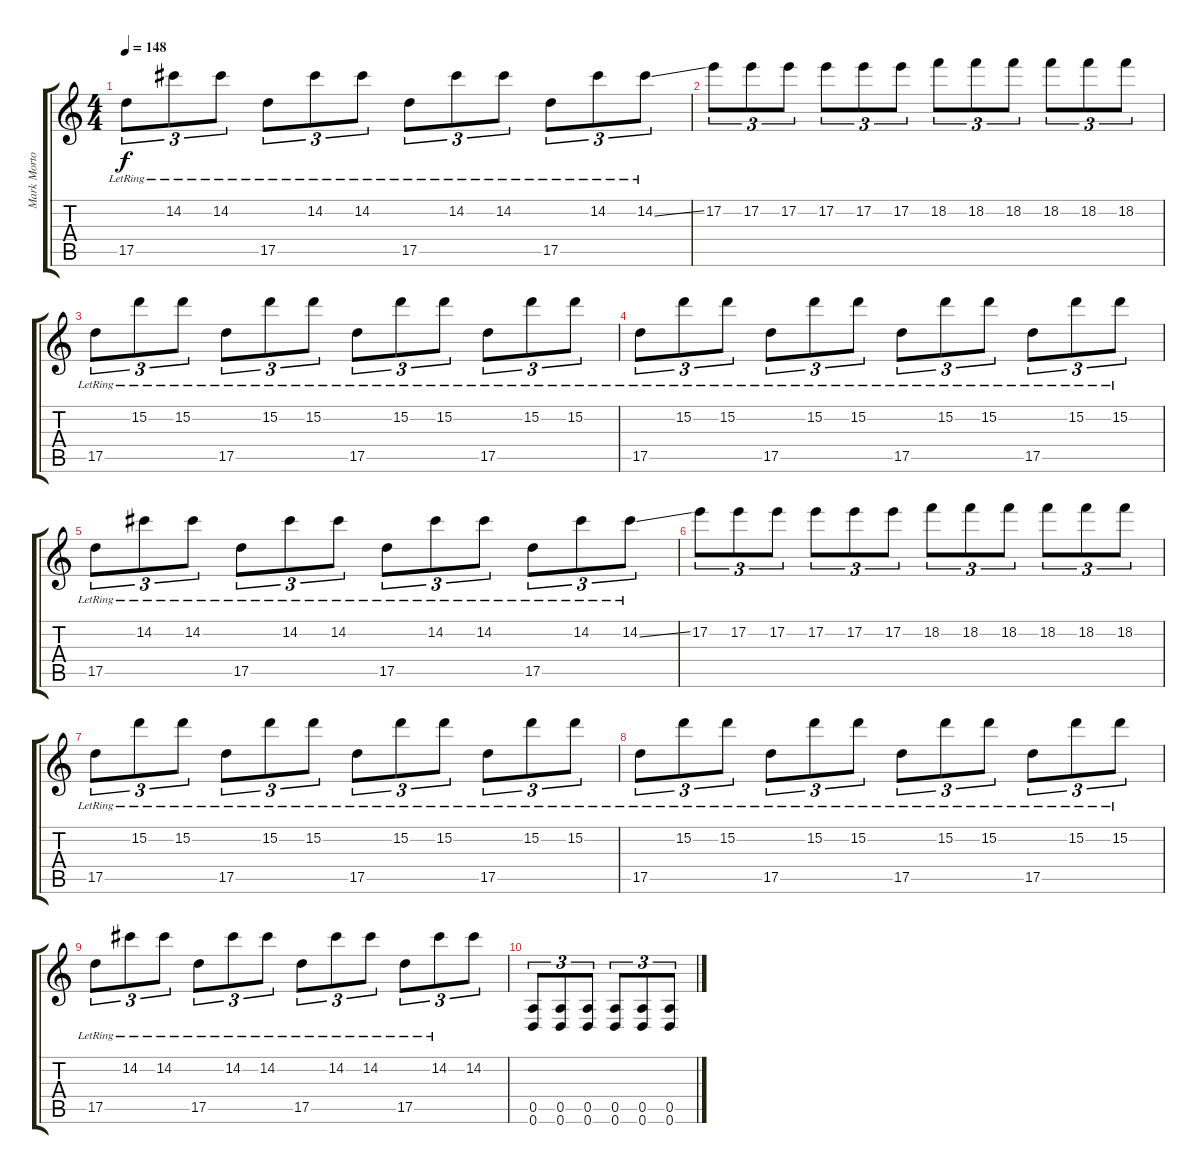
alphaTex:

\track ("Mark Morton" "Mark Morto") {instrument distortionguitar}
\staff {score tabs}
\tuning (E4 B3 G3 D3 A2 D2) {hide}
\ts (4 4)
\tempo 148
\clef g2
\ks c
17.5{lr}.8{tu (3 2) dy f} 14.2{lr}.8{tu (3 2)} 14.2{lr}.8{tu (3 2)} 17.5{lr}.8{tu (3 2)} 14.2{lr}.8{tu (3 2)} 14.2{lr}.8{tu (3 2)} 17.5{lr}.8{tu (3 2)} 14.2{lr}.8{tu (3 2)} 14.2{lr}.8{tu (3 2)} 17.5{lr}.8{tu (3 2)} 14.2{lr}.8{tu (3 2)} 14.2{ss lr}.8{tu (3 2)} |
17.2.8{tu (3 2)} 17.2.8{tu (3 2)} 17.2.8{tu (3 2)} 17.2.8{tu (3 2)} 17.2.8{tu (3 2)} 17.2.8{tu (3 2)} 18.2.8{tu (3 2)} 18.2.8{tu (3 2)} 18.2.8{tu (3 2)} 18.2.8{tu (3 2)} 18.2.8{tu (3 2)} 18.2.8{tu (3 2)} |
17.5{lr}.8{tu (3 2)} 15.2{lr}.8{tu (3 2)} 15.2{lr}.8{tu (3 2)} 17.5{lr}.8{tu (3 2)} 15.2{lr}.8{tu (3 2)} 15.2{lr}.8{tu (3 2)} 17.5{lr}.8{tu (3 2)} 15.2{lr}.8{tu (3 2)} 15.2{lr}.8{tu (3 2)} 17.5{lr}.8{tu (3 2)} 15.2{lr}.8{tu (3 2)} 15.2{lr}.8{tu (3 2)} |
17.5{lr}.8{tu (3 2)} 15.2{lr}.8{tu (3 2)} 15.2{lr}.8{tu (3 2)} 17.5{lr}.8{tu (3 2)} 15.2{lr}.8{tu (3 2)} 15.2{lr}.8{tu (3 2)} 17.5{lr}.8{tu (3 2)} 15.2{lr}.8{tu (3 2)} 15.2{lr}.8{tu (3 2)} 17.5{lr}.8{tu (3 2)} 15.2{lr}.8{tu (3 2)} 15.2{lr}.8{tu (3 2)} |
17.5{lr}.8{tu (3 2)} 14.2{lr}.8{tu (3 2)} 14.2{lr}.8{tu (3 2)} 17.5{lr}.8{tu (3 2)} 14.2{lr}.8{tu (3 2)} 14.2{lr}.8{tu (3 2)} 17.5{lr}.8{tu (3 2)} 14.2{lr}.8{tu (3 2)} 14.2{lr}.8{tu (3 2)} 17.5{lr}.8{tu (3 2)} 14.2{lr}.8{tu (3 2)} 14.2{ss lr}.8{tu (3 2)} |
17.2.8{tu (3 2)} 17.2.8{tu (3 2)} 17.2.8{tu (3 2)} 17.2.8{tu (3 2)} 17.2.8{tu (3 2)} 17.2.8{tu (3 2)} 18.2.8{tu (3 2)} 18.2.8{tu (3 2)} 18.2.8{tu (3 2)} 18.2.8{tu (3 2)} 18.2.8{tu (3 2)} 18.2.8{tu (3 2)} |
17.5{lr}.8{tu (3 2)} 15.2{lr}.8{tu (3 2)} 15.2{lr}.8{tu (3 2)} 17.5{lr}.8{tu (3 2)} 15.2{lr}.8{tu (3 2)} 15.2{lr}.8{tu (3 2)} 17.5{lr}.8{tu (3 2)} 15.2{lr}.8{tu (3 2)} 15.2{lr}.8{tu (3 2)} 17.5{lr}.8{tu (3 2)} 15.2{lr}.8{tu (3 2)} 15.2{lr}.8{tu (3 2)} |
17.5{lr}.8{tu (3 2)} 15.2{lr}.8{tu (3 2)} 15.2{lr}.8{tu (3 2)} 17.5{lr}.8{tu (3 2)} 15.2{lr}.8{tu (3 2)} 15.2{lr}.8{tu (3 2)} 17.5{lr}.8{tu (3 2)} 15.2{lr}.8{tu (3 2)} 15.2{lr}.8{tu (3 2)} 17.5{lr}.8{tu (3 2)} 15.2{lr}.8{tu (3 2)} 15.2{lr}.8{tu (3 2)} |
17.5{lr}.8{tu (3 2)} 14.2{lr}.8{tu (3 2)} 14.2{lr}.8{tu (3 2)} 17.5{lr}.8{tu (3 2)} 14.2{lr}.8{tu (3 2)} 14.2{lr}.8{tu (3 2)} 17.5{lr}.8{tu (3 2)} 14.2{lr}.8{tu (3 2)} 14.2{lr}.8{tu (3 2)} 17.5{lr}.8{tu (3 2)} 14.2{lr}.8{tu (3 2)} 14.2.8{tu (3 2)} |
(0.5 0.6).8{tu (3 2)} (0.5 0.6).8{tu (3 2)} (0.5 0.6).8{tu (3 2)} (0.5 0.6).8{tu (3 2)} (0.5 0.6).8{tu (3 2)} (0.5 0.6).8{tu (3 2)}
